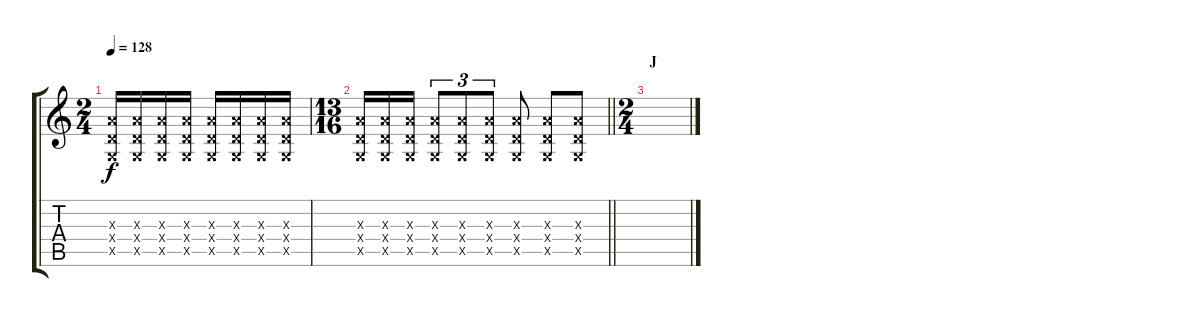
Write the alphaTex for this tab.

\track "" {instrument distortionguitar}
\staff {score tabs}
\tuning (G4 E4 A3 D3 G2 C2) {hide}
\ts (2 4)
\tempo 128
\clef g2
\ks c
(0.3{x} 0.4{x} 0.5{x}).16{dy f} (0.3{x} 0.4{x} 0.5{x}).16 (0.3{x} 0.4{x} 0.5{x}).16 (0.3{x} 0.4{x} 0.5{x}).16 (0.3{x} 0.4{x} 0.5{x}).16 (0.3{x} 0.4{x} 0.5{x}).16 (0.3{x} 0.4{x} 0.5{x}).16 (0.3{x} 0.4{x} 0.5{x}).16 |
\ts (13 16)
\barLineRight lightlight
(0.3{x} 0.4{x} 0.5{x}).16 (0.3{x} 0.4{x} 0.5{x}).16 (0.3{x} 0.4{x} 0.5{x}).16 (0.3{x} 0.4{x} 0.5{x}).8{tu (3 2)} (0.3{x} 0.4{x} 0.5{x}).8{tu (3 2)} (0.3{x} 0.4{x} 0.5{x}).8{tu (3 2)} (0.3{x} 0.4{x} 0.5{x}).8 (0.3{x} 0.4{x} 0.5{x}).8 (0.3{x} 0.4{x} 0.5{x}).8 |
\ts (2 4)
\section ("" "J")
